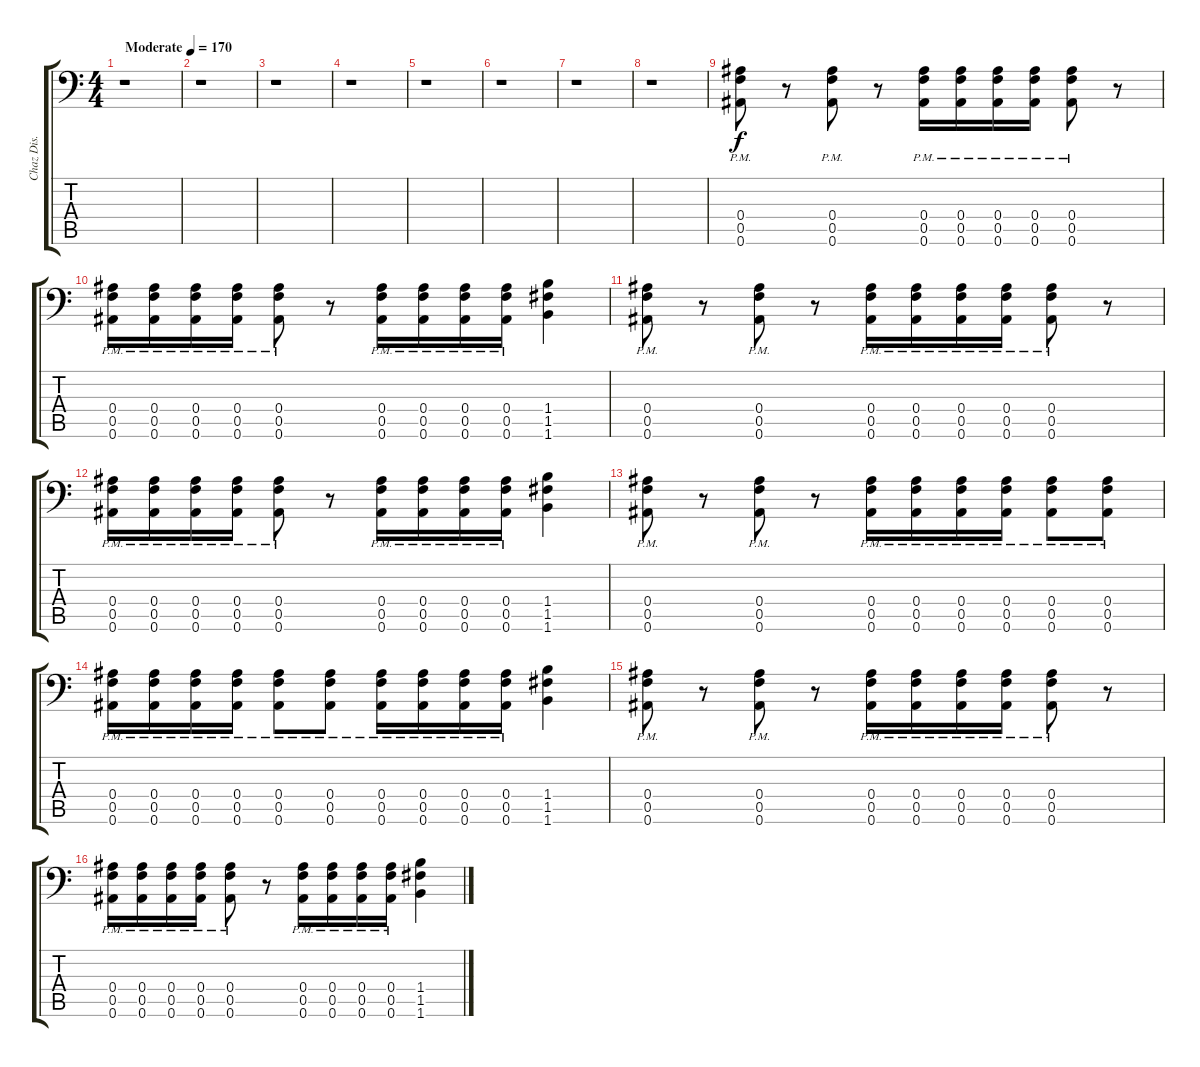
\track ("Chaz Dis." "Chaz Dis.") {instrument distortionguitar}
\staff {score tabs}
\tuning (C4 G3 Eb3 Bb2 F2 Bb1) {hide}
\ts (4 4)
\tempo (170 "Moderate")
\clef f4
\ks c
r.1{dy f instrument distortionguitar} |
r.1 |
r.1 |
r.1 |
r.1 |
r.1 |
r.1 |
r.1 |
(0.4{pm} 0.5{pm} 0.6{pm}).8 r.8 (0.4{pm} 0.5{pm} 0.6{pm}).8 r.8 (0.4{pm} 0.5{pm} 0.6{pm}).16 (0.4{pm} 0.5{pm} 0.6{pm}).16 (0.4{pm} 0.5{pm} 0.6{pm}).16 (0.4{pm} 0.5{pm} 0.6{pm}).16 (0.4{pm} 0.5{pm} 0.6{pm}).8 r.8 |
(0.4{pm} 0.5{pm} 0.6{pm}).16 (0.4{pm} 0.5{pm} 0.6{pm}).16 (0.4{pm} 0.5{pm} 0.6{pm}).16 (0.4{pm} 0.5{pm} 0.6{pm}).16 (0.4{pm} 0.5{pm} 0.6{pm}).8 r.8 (0.4{pm} 0.5{pm} 0.6{pm}).16 (0.4{pm} 0.5{pm} 0.6{pm}).16 (0.4{pm} 0.5{pm} 0.6{pm}).16 (0.4{pm} 0.5{pm} 0.6{pm}).16 (1.4 1.5 1.6).4 |
(0.4{pm} 0.5{pm} 0.6{pm}).8 r.8 (0.4{pm} 0.5{pm} 0.6{pm}).8 r.8 (0.4{pm} 0.5{pm} 0.6{pm}).16 (0.4{pm} 0.5{pm} 0.6{pm}).16 (0.4{pm} 0.5{pm} 0.6{pm}).16 (0.4{pm} 0.5{pm} 0.6{pm}).16 (0.4{pm} 0.5{pm} 0.6{pm}).8 r.8 |
(0.4{pm} 0.5{pm} 0.6{pm}).16 (0.4{pm} 0.5{pm} 0.6{pm}).16 (0.4{pm} 0.5{pm} 0.6{pm}).16 (0.4{pm} 0.5{pm} 0.6{pm}).16 (0.4{pm} 0.5{pm} 0.6{pm}).8 r.8 (0.4{pm} 0.5{pm} 0.6{pm}).16 (0.4{pm} 0.5{pm} 0.6{pm}).16 (0.4{pm} 0.5{pm} 0.6{pm}).16 (0.4{pm} 0.5{pm} 0.6{pm}).16 (1.4 1.5 1.6).4 |
(0.4{pm} 0.5{pm} 0.6{pm}).8 r.8 (0.4{pm} 0.5{pm} 0.6{pm}).8 r.8 (0.4{pm} 0.5{pm} 0.6{pm}).16 (0.4{pm} 0.5{pm} 0.6{pm}).16 (0.4{pm} 0.5{pm} 0.6{pm}).16 (0.4{pm} 0.5{pm} 0.6{pm}).16 (0.4{pm} 0.5{pm} 0.6{pm}).8 (0.4{pm} 0.5{pm} 0.6{pm}).8 |
(0.4{pm} 0.5{pm} 0.6{pm}).16 (0.4{pm} 0.5{pm} 0.6{pm}).16 (0.4{pm} 0.5{pm} 0.6{pm}).16 (0.4{pm} 0.5{pm} 0.6{pm}).16 (0.4{pm} 0.5{pm} 0.6{pm}).8 (0.4{pm} 0.5{pm} 0.6{pm}).8 (0.4{pm} 0.5{pm} 0.6{pm}).16 (0.4{pm} 0.5{pm} 0.6{pm}).16 (0.4{pm} 0.5{pm} 0.6{pm}).16 (0.4{pm} 0.5{pm} 0.6{pm}).16 (1.4 1.5 1.6).4 |
(0.4{pm} 0.5{pm} 0.6{pm}).8 r.8 (0.4{pm} 0.5{pm} 0.6{pm}).8 r.8 (0.4{pm} 0.5{pm} 0.6{pm}).16 (0.4{pm} 0.5{pm} 0.6{pm}).16 (0.4{pm} 0.5{pm} 0.6{pm}).16 (0.4{pm} 0.5{pm} 0.6{pm}).16 (0.4{pm} 0.5{pm} 0.6{pm}).8 r.8 |
(0.4{pm} 0.5{pm} 0.6{pm}).16 (0.4{pm} 0.5{pm} 0.6{pm}).16 (0.4{pm} 0.5{pm} 0.6{pm}).16 (0.4{pm} 0.5{pm} 0.6{pm}).16 (0.4{pm} 0.5{pm} 0.6{pm}).8 r.8 (0.4{pm} 0.5{pm} 0.6{pm}).16 (0.4{pm} 0.5{pm} 0.6{pm}).16 (0.4{pm} 0.5{pm} 0.6{pm}).16 (0.4{pm} 0.5{pm} 0.6{pm}).16 (1.4 1.5 1.6).4
